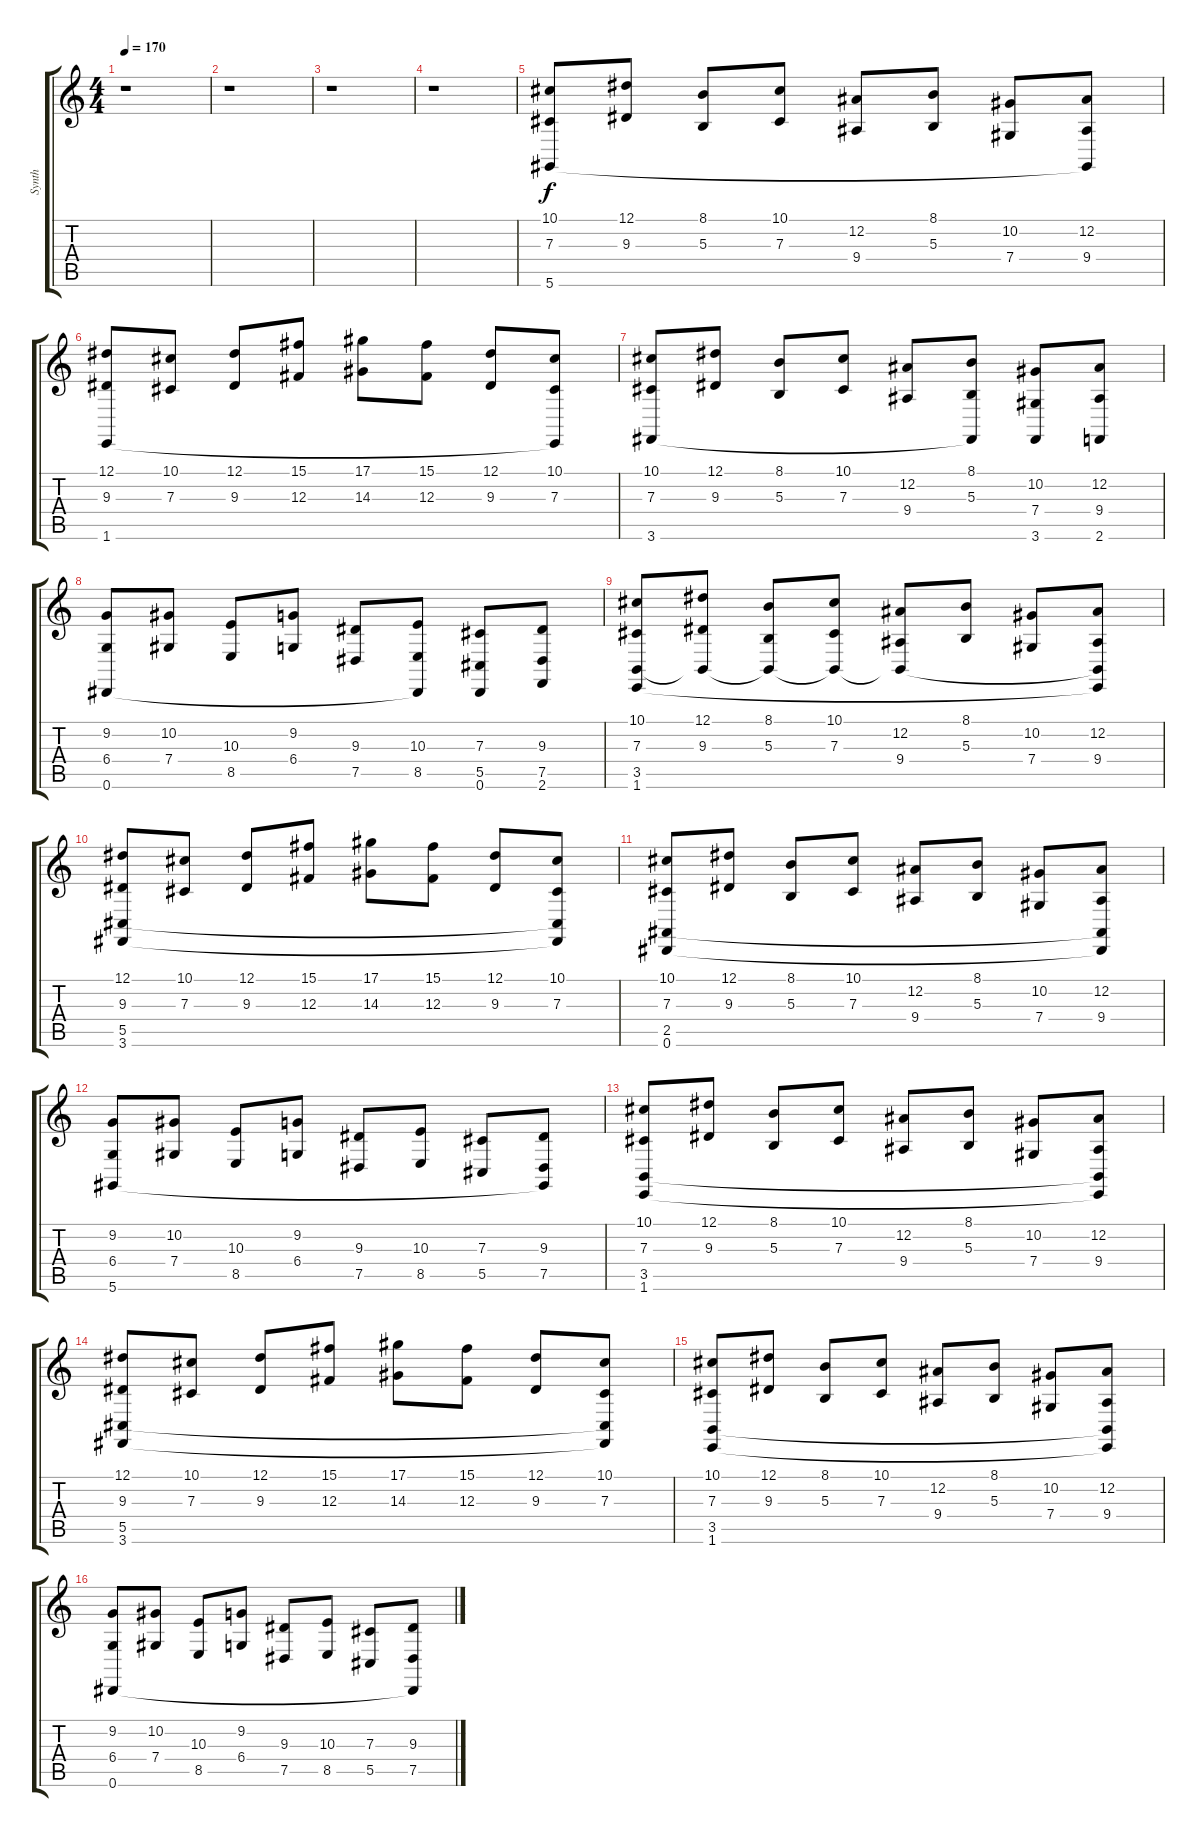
\track ("Synth" "Synth") {instrument stringensemble1}
\staff {score tabs}
\tuning (Eb4 Bb3 Gb3 Db3 Ab2 Eb2) {hide}
\ts (4 4)
\tempo 170
\clef g2
\ks c
r.1{dy f instrument stringensemble1} |
r.1 |
r.1 |
r.1 |
(10.1 7.3 5.6).8 (12.1 9.3).8 (8.1 5.3).8 (10.1 7.3).8 (12.2 9.4).8 (8.1 5.3).8 (10.2 7.4).8 (12.2 9.4 5.6{t}).8 |
(12.1 9.3 1.6).8 (10.1 7.3).8 (12.1 9.3).8 (15.1 12.3).8 (17.1 14.3).8 (15.1 12.3).8 (12.1 9.3).8 (10.1 7.3 1.6{t}).8 |
(10.1 7.3 3.6).8 (12.1 9.3).8 (8.1 5.3).8 (10.1 7.3).8 (12.2 9.4).8 (8.1 5.3 3.6{t}).8 (10.2 7.4 3.6).8 (12.2 9.4 2.6).8 |
(9.2 6.4 0.6).8 (10.2 7.4).8 (10.3 8.5).8 (9.2 6.4).8 (9.3 7.5).8 (10.3 8.5 0.6{t}).8 (7.3 5.5 0.6).8 (9.3 7.5 2.6).8 |
(10.1 7.3 3.5 1.6).8 (12.1 9.3 3.5{t}).8 (8.1 5.3 3.5{t}).8 (10.1 7.3 3.5{t}).8 (12.2 9.4 3.5{t}).8 (8.1 5.3).8 (10.2 7.4).8 (12.2 9.4 3.5{t} 1.6{t}).8 |
(12.1 9.3 5.5 3.6).8 (10.1 7.3).8 (12.1 9.3).8 (15.1 12.3).8 (17.1 14.3).8 (15.1 12.3).8 (12.1 9.3).8 (10.1 7.3 5.5{t} 3.6{t}).8 |
(10.1 7.3 2.5 0.6).8 (12.1 9.3).8 (8.1 5.3).8 (10.1 7.3).8 (12.2 9.4).8 (8.1 5.3).8 (10.2 7.4).8 (12.2 9.4 2.5{t} 0.6{t}).8 |
(9.2 6.4 5.6).8 (10.2 7.4).8 (10.3 8.5).8 (9.2 6.4).8 (9.3 7.5).8 (10.3 8.5).8 (7.3 5.5).8 (9.3 7.5 5.6{t}).8 |
(10.1 7.3 3.5 1.6).8 (12.1 9.3).8 (8.1 5.3).8 (10.1 7.3).8 (12.2 9.4).8 (8.1 5.3).8 (10.2 7.4).8 (12.2 9.4 3.5{t} 1.6{t}).8 |
(12.1 9.3 5.5 3.6).8 (10.1 7.3).8 (12.1 9.3).8 (15.1 12.3).8 (17.1 14.3).8 (15.1 12.3).8 (12.1 9.3).8 (10.1 7.3 5.5{t} 3.6{t}).8 |
(10.1 7.3 3.5 1.6).8 (12.1 9.3).8 (8.1 5.3).8 (10.1 7.3).8 (12.2 9.4).8 (8.1 5.3).8 (10.2 7.4).8 (12.2 9.4 3.5{t} 1.6{t}).8 |
(9.2 6.4 0.6).8 (10.2 7.4).8 (10.3 8.5).8 (9.2 6.4).8 (9.3 7.5).8 (10.3 8.5).8 (7.3 5.5).8 (9.3 7.5 0.6{t}).8
